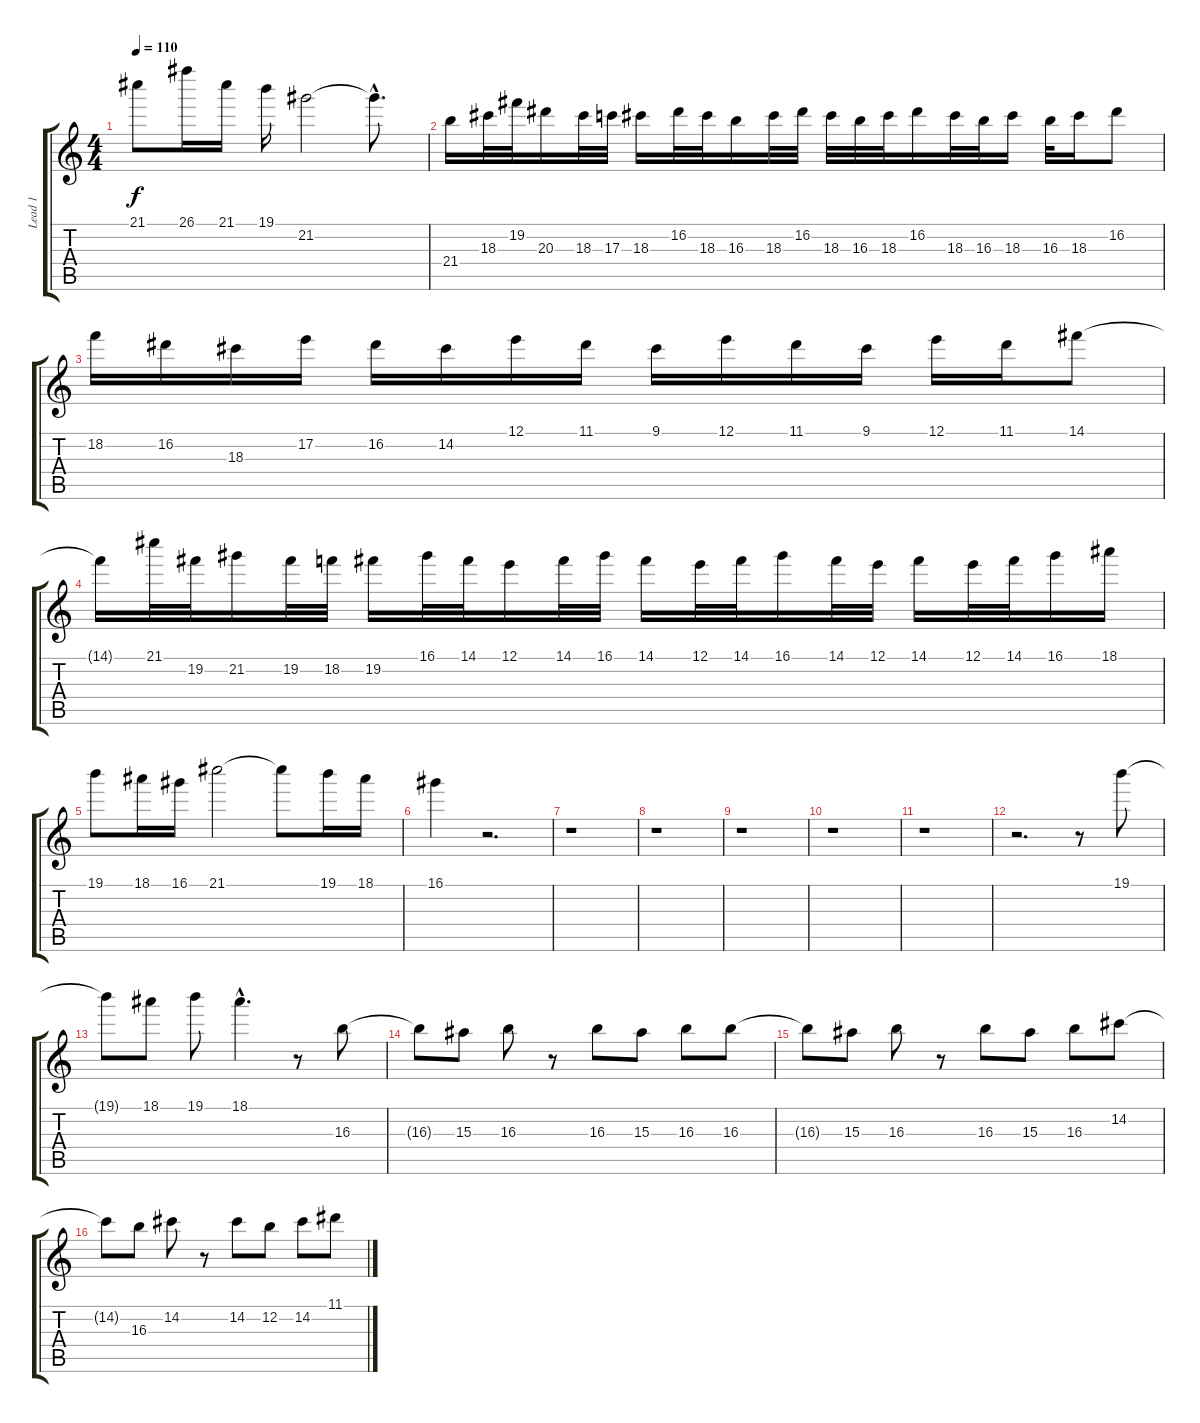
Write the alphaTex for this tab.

\track ("Lead 1" "Lead 1") {instrument overdrivenguitar}
\staff {score tabs}
\tuning (E4 B3 G3 D3 A2 E2) {hide}
\ts (4 4)
\tempo 110
\clef g2
\ks c
21.1{t}.8{dy f} 26.1.16 21.1.16 19.1.16 21.2.2 21.2{hac t}.8{d} |
21.4.16 18.3.32 19.2.32 20.3.16 18.3.32 17.3.32 18.3.16 16.2.32 18.3.32 16.3.16 18.3.32 16.2.32 18.3.32 16.3.32 18.3.32 16.2.16 18.3.32 16.3.32 18.3.16 16.3.32 18.3.16 16.2.8 |
18.2.16 16.2.16 18.3.16 17.2.16 16.2.16 14.2.16 12.1.16 11.1.16 9.1.16 12.1.16 11.1.16 9.1.16 12.1.16 11.1.16 14.1.8 |
14.1{t}.16 21.1.32 19.2.32 21.2.16 19.2.32 18.2.32 19.2.16 16.1.32 14.1.32 12.1.16 14.1.32 16.1.32 14.1.16 12.1.32 14.1.32 16.1.16 14.1.32 12.1.32 14.1.16 12.1.32 14.1.32 16.1.16 18.1.16 |
19.1.8 18.1.16 16.1.16 21.1.2 21.1{t}.8 19.1.16 18.1.16 |
16.1.4 r.2{d} |
r.1 |
r.1 |
r.1 |
r.1 |
r.1 |
r.2{d} r.8 19.1.8 |
19.1{t}.8 18.1.8 19.1.8 18.1{hac}.4{d} r.8 16.3.8 |
16.3{t}.8 15.3.8 16.3.8 r.8 16.3.8 15.3.8 16.3.8 16.3.8 |
16.3{t}.8 15.3.8 16.3.8 r.8 16.3.8 15.3.8 16.3.8 14.2.8 |
14.2{t}.8 16.3.8 14.2.8 r.8 14.2.8 12.2.8 14.2.8 11.1.8
